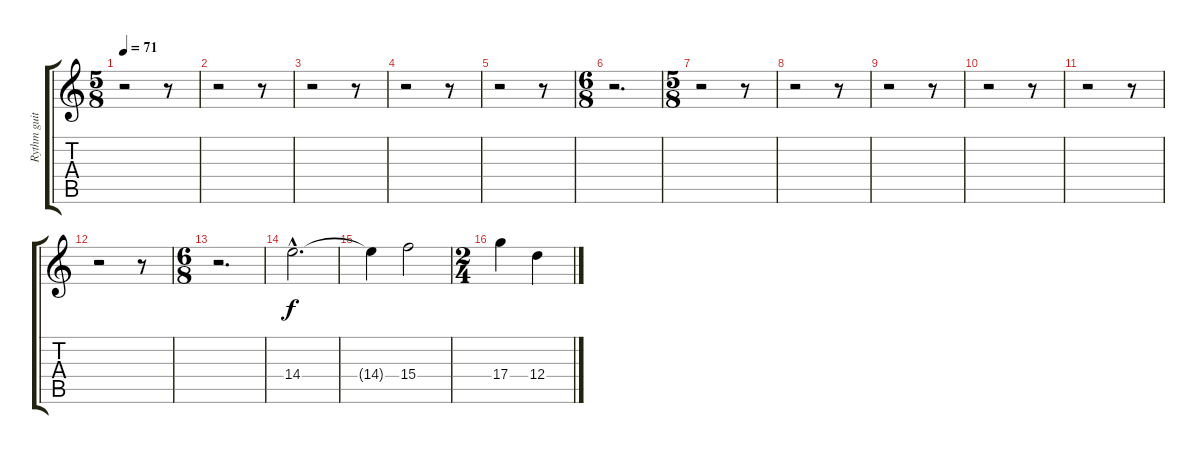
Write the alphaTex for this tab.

\track ("Rythm guitar" "Rythm guit") {instrument distortionguitar}
\staff {score tabs}
\tuning (E4 B3 G3 D3 A2 E2) {hide}
\ts (5 8)
\tempo 71
\clef g2
\ks c
r.2{dy f} r.8 |
r.2 r.8 |
r.2 r.8 |
r.2 r.8 |
r.2 r.8 |
\ts (6 8)
r.2{d} |
\ts (5 8)
r.2 r.8 |
r.2 r.8 |
r.2 r.8 |
r.2 r.8 |
r.2 r.8 |
r.2 r.8 |
\ts (6 8)
r.2{d} |
14.4{hac}.2{d} |
14.4{t}.4 15.4.2 |
\ts (2 4)
17.4.4 12.4.4
